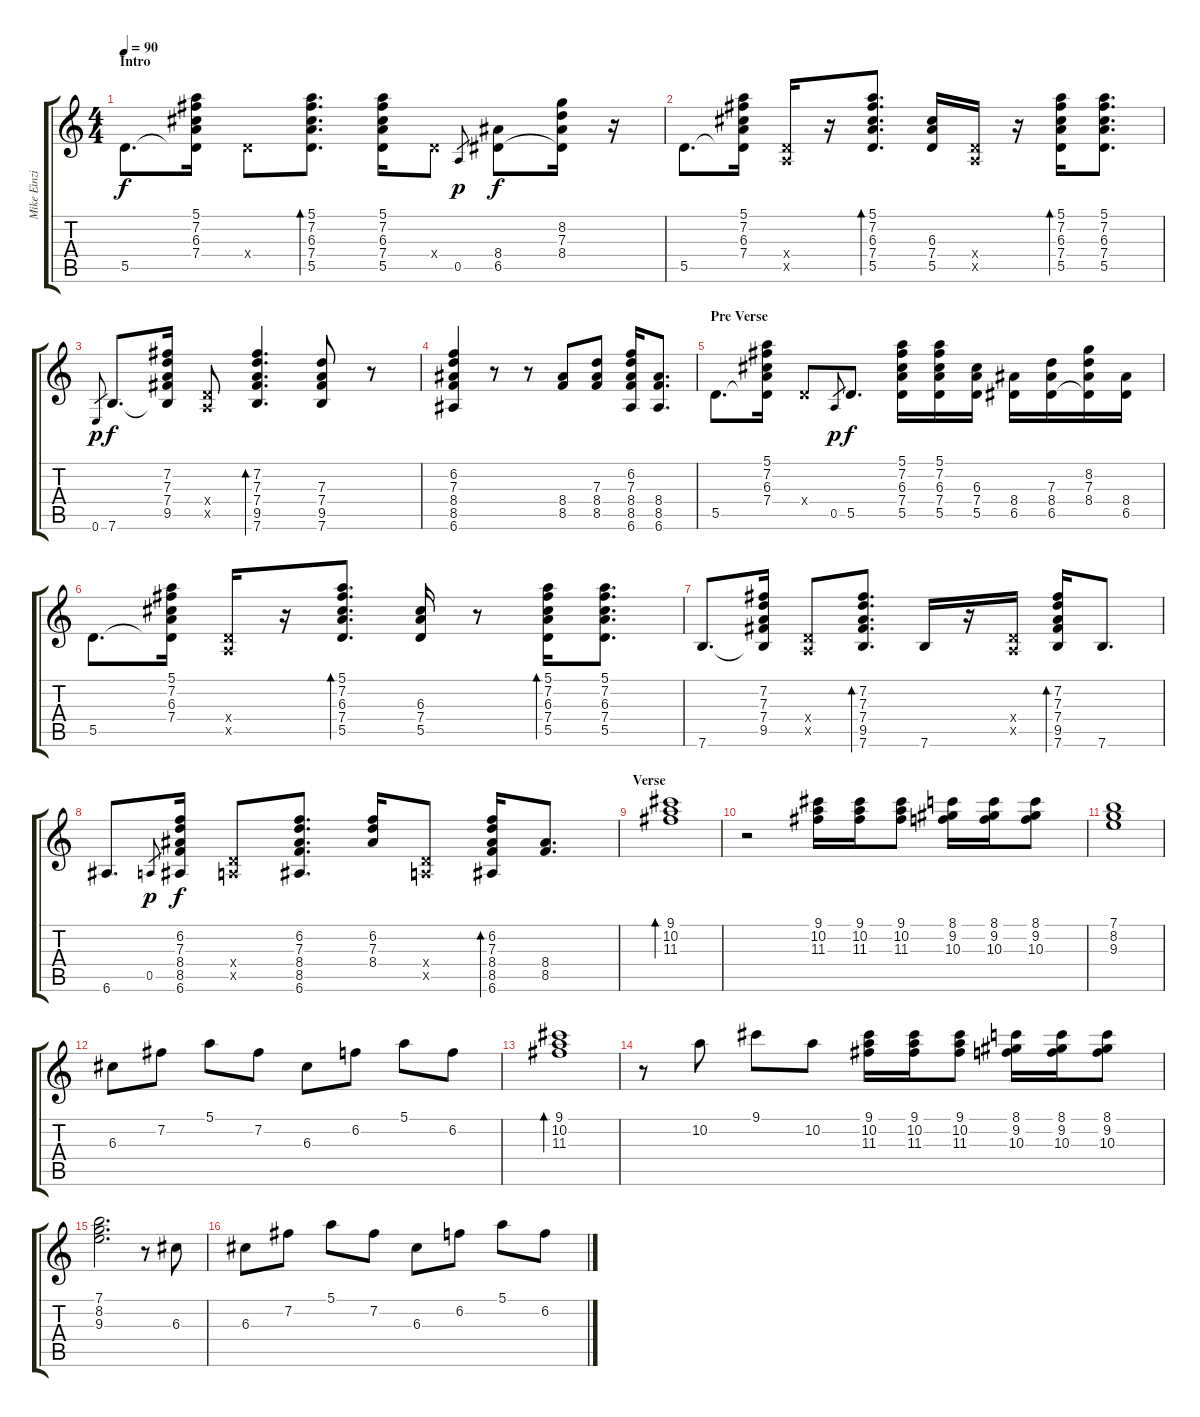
\track ("Mike Einziger [Acoustic Guitar]" "Mike Einzi") {instrument acousticguitarsteel}
\staff {score tabs}
\tuning (E4 B3 G3 D3 A2 E2) {hide}
\ts (4 4)
\section ("" "Intro")
\tempo 90
\clef g2
\ks c
5.5.8{d dy f instrument acousticguitarsteel} (5.1 7.2 6.3 7.4 5.5{t}).16 0.4{x}.8 (5.1 7.2 6.3 7.4 5.5).8{d bd 30} (5.1 7.2 6.3 7.4 5.5).16 0.4{x}.8 0.5.8{gr dy p} (8.4 6.5).8{dy f} (8.2 7.3 8.4 6.5{t}).16 r.16 |
5.5.8{d} (5.1 7.2 6.3 7.4 5.5{t}).16 (0.4{x} 0.5{x}).16 r.16 (5.1 7.2 6.3 7.4 5.5).8{d bd 120} (6.3 7.4 5.5).16 (0.4{x} 0.5{x}).16 r.16 (5.1 7.2 6.3 7.4 5.5).16{bd 60} (5.1 7.2 6.3 7.4 5.5).8{d} |
0.6.8{gr dy p} 7.6.8{d dy f} (7.2 7.3 7.4 9.5 7.6{t}).16 (0.4{x} 0.5{x}).8 (7.2 7.3 7.4 9.5 7.6).4{d bd 120} (7.3 7.4 9.5 7.6).8 r.8 |
(6.2 7.3 8.4 8.5 6.6).4 r.8 r.8 (8.4 8.5).8 (7.3 8.4 8.5).8 (6.2 7.3 8.4 8.5 6.6).16 (8.4 8.5 6.6).8{d} |
\section ("" "Pre Verse")
5.5.8{d} (5.1 7.2 6.3 7.4 5.5{t}).16 0.4{x}.8 0.5.8{gr dy p} 5.5.8{d dy f} (5.1 7.2 6.3 7.4 5.5).16 (5.1 7.2 6.3 7.4 5.5).16 (6.3 7.4 5.5).16 (8.4 6.5).16 (7.3 8.4 6.5).16 (8.2 7.3 8.4 6.5{t}).16 (8.4 6.5).16 |
5.5.8{d} (5.1 7.2 6.3 7.4 5.5{t}).16 (0.4{x} 0.5{x}).16 r.16 (5.1 7.2 6.3 7.4 5.5).8{d bd 120} (6.3 7.4 5.5).16 r.8 (5.1 7.2 6.3 7.4 5.5).16{bd 60} (5.1 7.2 6.3 7.4 5.5).8{d} |
7.6.8{d} (7.2 7.3 7.4 9.5 7.6{t}).16 (0.4{x} 0.5{x}).8 (7.2 7.3 7.4 9.5 7.6).8{d bd 120} 7.6.16 r.16 (0.4{x} 0.5{x}).16 (7.2 7.3 7.4 9.5 7.6).16{bd 60} 7.6.8{d} |
6.6.8{d} 0.5.8{gr dy p} (6.2 7.3 8.4 8.5 6.6).16{dy f} (0.4{x} 0.5{x}).8 (6.2 7.3 8.4 8.5 6.6).8{d} (6.2 7.3 8.4).16 (0.4{x} 0.5{x}).8 (6.2 7.3 8.4 8.5 6.6).16{bd 60} (8.4 8.5).8{d} |
\section ("" "Verse")
(9.1 10.2 11.3).1{bd 120} |
r.2 (9.1 10.2 11.3).16 (9.1 10.2 11.3).16 (9.1 10.2 11.3).8 (8.1 9.2 10.3).16 (8.1 9.2 10.3).16 (8.1 9.2 10.3).8 |
(7.1 8.2 9.3).1 |
6.3.8 7.2.8 5.1.8 7.2.8 6.3.8 6.2.8 5.1.8 6.2.8 |
(9.1 10.2 11.3).1{bd 120} |
r.8 10.2.8 9.1.8 10.2.8 (9.1 10.2 11.3).16 (9.1 10.2 11.3).16 (9.1 10.2 11.3).8 (8.1 9.2 10.3).16 (8.1 9.2 10.3).16 (8.1 9.2 10.3).8 |
(7.1 8.2 9.3).2{d} r.8 6.3.8 |
6.3.8 7.2.8 5.1.8 7.2.8 6.3.8 6.2.8 5.1.8 6.2.8
